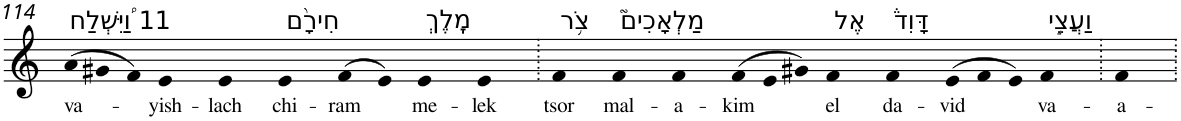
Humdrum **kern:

**kern	**text
*part1	*part1
*staff1	*staff1
*I"Piano	*
*I'Pno	*
!!LO:PB:g=z
*clefG2	*
*k[]	*
*Xtuplet	*
=114	=114
!LO:TX:a:t=11 וַ֠יִּשְׁלַח	!
!	!LO:LY:b
(>12a	va-
12g#X	.
12f)	.
!	!LO:LY:b
4e	-yish-
!	!LO:LY:b
4e	-lach
!LO:TX:a:t=חִירָ֨ם	!
!	!LO:LY:b
4e	chi-
!	!LO:LY:b
(>8f	-ram
8e)	.
!LO:TX:a:t=מֶֽלֶךְ	!
!	!LO:LY:b
4e	me-
!	!LO:LY:b
4e	-lek
=115.	=115.
!LO:TX:a:t=צֹ֥ר	!
!	!LO:LY:b
4f	tsor
!LO:TX:a:t=מַלְאָכִים֮	!
!	!LO:LY:b
4f	mal-
!	!LO:LY:b
4f	-a-
!	!LO:LY:b
(>12f	-kim
12e	.
12g#X)	.
!LO:TX:a:t=אֶל	!
!	!LO:LY:b
4f	el
!LO:TX:a:t=דָּוִד֒	!
!	!LO:LY:b
4f	da-
!	!LO:LY:b
(>12e	-vid
12f	.
12e)	.
!LO:TX:a:t=וַעֲצֵ֣י	!
!	!LO:LY:b
4f	va-
=116.	=116.
!	!LO:LY:b
4f	-a-
=.	=.
*-	*-
